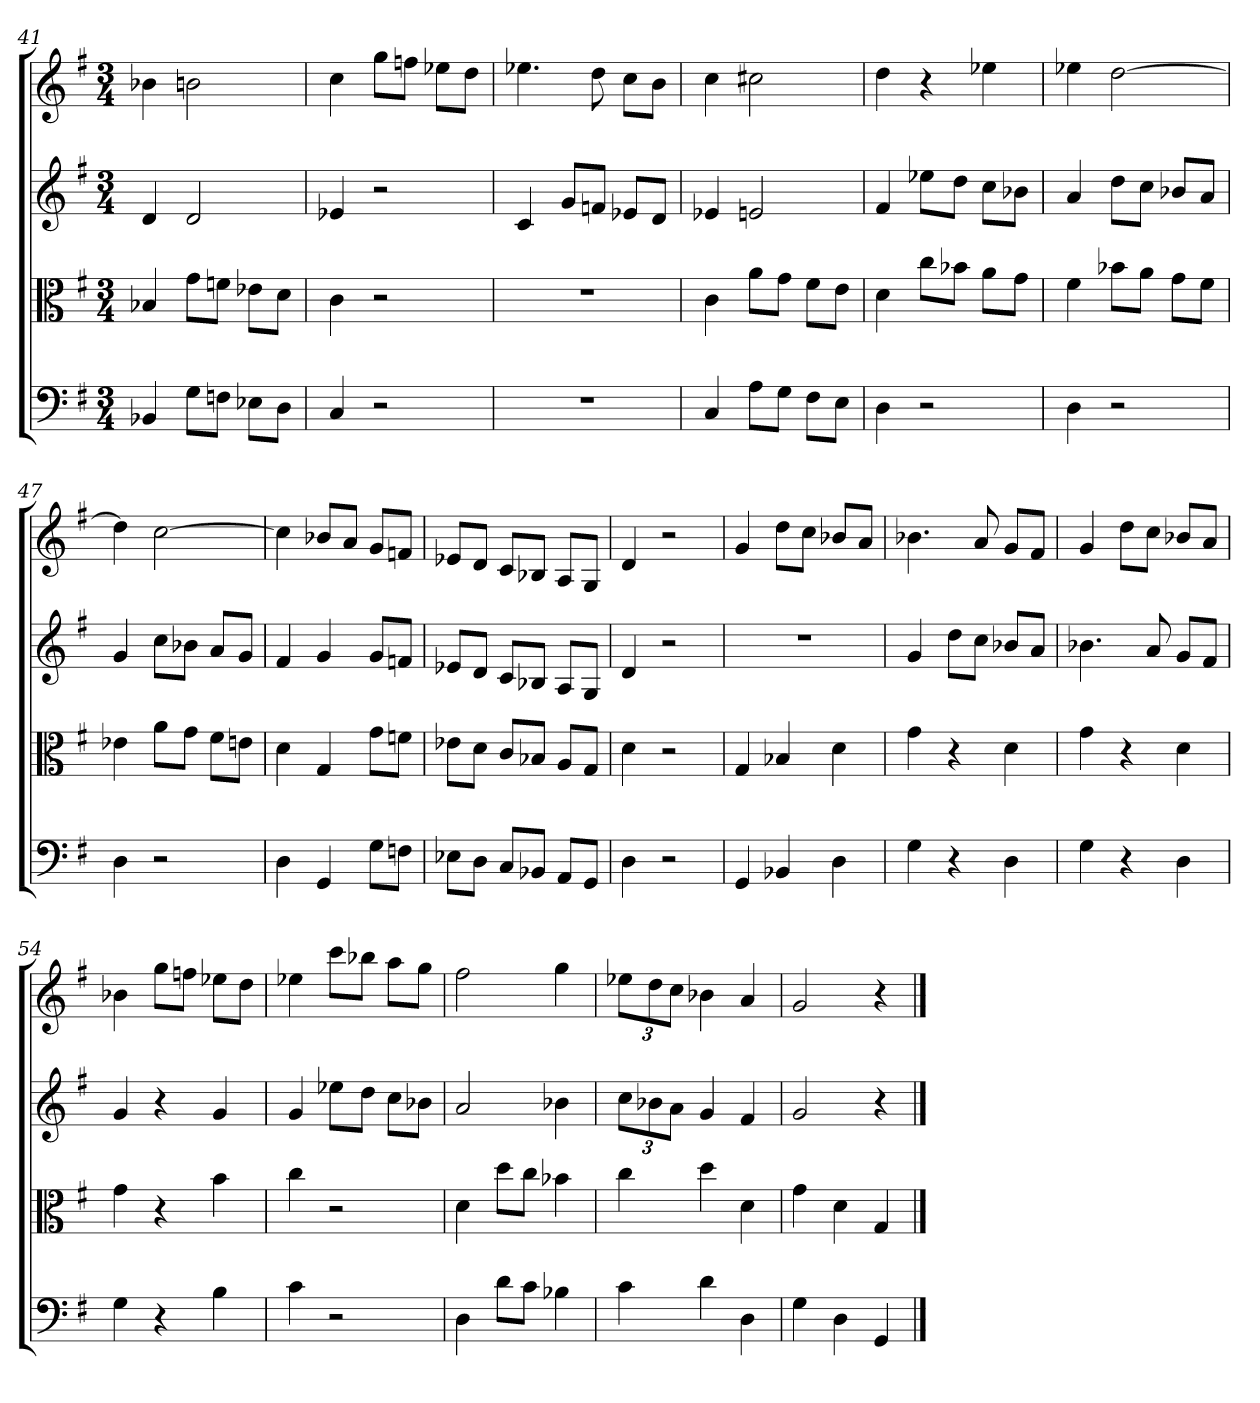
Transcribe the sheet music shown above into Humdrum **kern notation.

**kern	**kern	**kern	**kern
*part4	*part3	*part2	*part1
*staff4	*staff3	*staff2	*staff1
*clefF4	*clefC3	*	*
*k[f#]	*k[f#]	*k[f#]	*k[f#]
*G:	*G:	*G:	*G:
*M3/4	*M3/4	*M3/4	*M3/4
=41	=41	=41	=41
4BB-X	4B-X	4d	4b-X
8G\L	8g\L	2d	2bn
8Fn\J	8fn\J	.	.
8E-X\L	8e-X\L	.	.
8D\J	8d\J	.	.
=42	=42	=42	=42
4C	4c	4e-X	4cc
2r	2r	2r	8ggL
.	.	.	8ffnJ
.	.	.	8ee-XL
.	.	.	8ddJ
=43	=43	=43	=43
2.r	2.r	4c	4.ee-X
.	.	8gL	.
.	.	8fnJ	8dd
.	.	8e-XL	8ccL
.	.	8dJ	8bJ
=44	=44	=44	=44
4C	4c	4e-X	4cc
8A\L	8a\L	2en	2cc#X
8G\J	8g\J	.	.
8F#\L	8f#\L	.	.
8E\J	8e\J	.	.
=45	=45	=45	=45
4D	4d	4f#	4dd
2r	8cc\L	8ee-XL	4r
.	8b-X\J	8ddJ	.
.	8a\L	8ccL	4ee-X
.	8g\J	8b-XJ	.
=46	=46	=46	=46
4D	4f#	4a	4ee-X
2r	8b-X\L	8ddL	[2dd
.	8a\J	8ccJ	.
.	8g\L	8b-XL	.
.	8f#\J	8aJ	.
=47	=47	=47	=47
4D	4e-X	4g	4dd]
2r	8a\L	8ccL	[2cc
.	8g\J	8b-XJ	.
.	8f#\L	8aL	.
.	8en\J	8gJ	.
=48	=48	=48	=48
4D	4d	4f#	4cc]
4GG	4G	4g	8b-XL
.	.	.	8aJ
8G\L	8g\L	8gL	8gL
8Fn\J	8fn\J	8fnJ	8fnJ
=49	=49	=49	=49
8E-X\L	8e-X\L	8e-XL	8e-XL
8D\J	8d\J	8dJ	8dJ
8C/L	8c/L	8cL	8cL
8BB-X/J	8B-X/J	8B-XJ	8B-XJ
8AA/L	8A/L	8AL	8AL
8GG/J	8G/J	8GJ	8GJ
=50	=50	=50	=50
4D	4d	4d	4d
2r	2r	2r	2r
=51	=51	=51	=51
4GG	4G	2.r	4g
4BB-X	4B-X	.	8ddL
.	.	.	8ccJ
4D	4d	.	8b-XL
.	.	.	8aJ
=52	=52	=52	=52
4G	4g	4g	4.b-X
4r	4r	8ddL	.
.	.	8ccJ	8a
4D	4d	8b-XL	8gL
.	.	8aJ	8f#J
=53	=53	=53	=53
4G	4g	4.b-X	4g
4r	4r	.	8ddL
.	.	8a	8ccJ
4D	4d	8gL	8b-XL
.	.	8f#J	8aJ
=54	=54	=54	=54
4G	4g	4g	4b-X
4r	4r	4r	8ggL
.	.	.	8ffnJ
4B	4b	4g	8ee-XL
.	.	.	8ddJ
=55	=55	=55	=55
4c	4cc	4g	4ee-X
2r	2r	8ee-XL	8cccL
.	.	8ddJ	8bb-XJ
.	.	8ccL	8aaL
.	.	8b-XJ	8ggJ
=56	=56	=56	=56
4D	4d	2a	2ff#
8d\L	8dd\L	.	.
8c\J	8cc\J	.	.
4B-X	4b-X	4b-X	4gg
=57	=57	=57	=57
4c	4cc	12ccL	12ee-XL
.	.	12b-X	12dd
.	.	12aJ	12ccJ
4d	4dd	4g	4b-X
4D	4d	4f#	4a
=58	=58	=58	=58
4G	4g	2g	2g
4D	4d	.	.
4GG	4G	4r	4r
==	==	==	==
*-	*-	*-	*-
